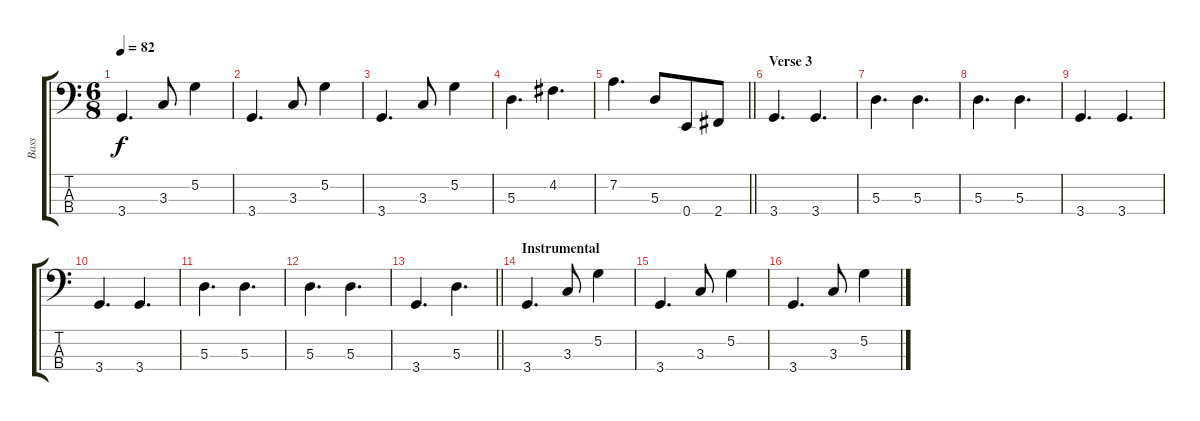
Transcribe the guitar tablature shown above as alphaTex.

\track ("Bass" "Bass") {instrument electricbassfinger}
\staff {score tabs}
\tuning (G2 D2 A1 E1) {hide}
\ts (6 8)
\tempo 82
\clef f4
\ks c
3.4.4{d dy f} 3.3.8 5.2.4 |
3.4.4{d} 3.3.8 5.2.4 |
3.4.4{d} 3.3.8 5.2.4 |
5.3.4{d} 4.2.4{d} |
\barLineRight lightlight
7.2.4{d} 5.3.8 0.4.8 2.4.8 |
\section ("" "Verse 3")
3.4.4{d} 3.4.4{d} |
5.3.4{d} 5.3.4{d} |
5.3.4{d} 5.3.4{d} |
3.4.4{d} 3.4.4{d} |
3.4.4{d} 3.4.4{d} |
5.3.4{d} 5.3.4{d} |
5.3.4{d} 5.3.4{d} |
\barLineRight lightlight
3.4.4{d} 5.3.4{d} |
\section ("" "Instrumental")
3.4.4{d} 3.3.8 5.2.4 |
3.4.4{d} 3.3.8 5.2.4 |
3.4.4{d} 3.3.8 5.2.4
